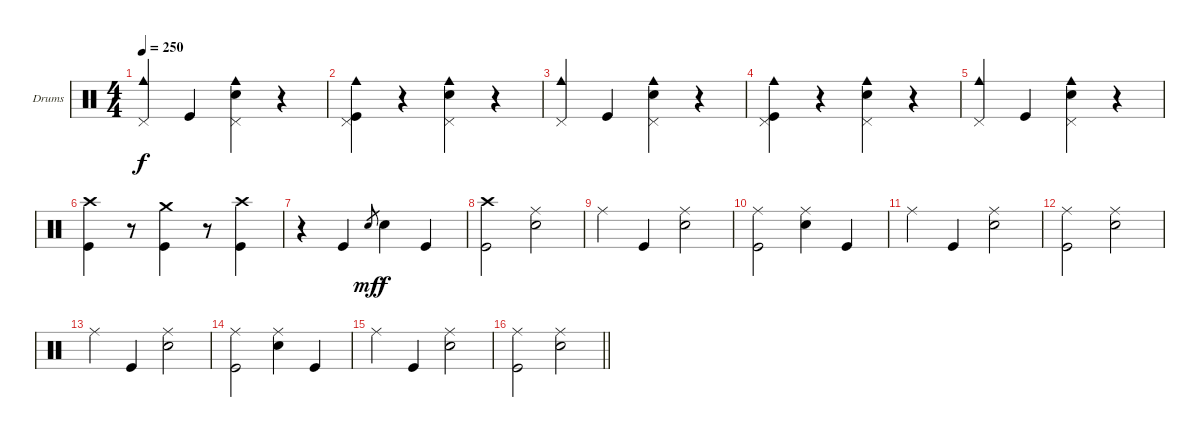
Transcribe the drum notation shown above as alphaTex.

\bracketExtendMode groupsimilarinstruments
\firstSystemTrackNameOrientation horizontal
\otherSystemsTrackNameOrientation horizontal
\track ("Drumkit" "Drums") {instrument percussion}
\staff {score}
\articulation defaults
\ts (4 4)
\tempo 250
\clef neutral
\ks c
("Cowbell medium (hit)" "Pedal Hi-Hat (hit)").4{dy f} "Kick (hit)".4 ("Cowbell medium (hit)" "Pedal Hi-Hat (hit)" "Snare (hit) 2").4 r.4 |
("Cowbell medium (hit)" "Pedal Hi-Hat (hit)" "Kick (hit)").4 r.4 ("Cowbell medium (hit)" "Pedal Hi-Hat (hit)" "Snare (hit) 2").4 r.4 |
("Cowbell medium (hit)" "Pedal Hi-Hat (hit)").4 "Kick (hit)".4 ("Cowbell medium (hit)" "Pedal Hi-Hat (hit)" "Snare (hit) 2").4 r.4 |
("Cowbell medium (hit)" "Pedal Hi-Hat (hit)" "Kick (hit)").4 r.4 ("Cowbell medium (hit)" "Pedal Hi-Hat (hit)" "Snare (hit) 2").4 r.4 |
("Cowbell medium (hit)" "Pedal Hi-Hat (hit)").4 "Kick (hit)".4 ("Cowbell medium (hit)" "Pedal Hi-Hat (hit)" "Snare (hit) 2").4 r.4 |
("Crash high (hit)" "Kick (hit)").4 r.8 ("Crash medium (hit)" "Kick (hit)").4 r.8 ("Crash high (hit)" "Kick (hit)").4 |
r.4 "Kick (hit)".4 "Snare (hit) 2".8{gr dy mf} "Snare (hit) 2".4{dy f} "Kick (hit)".4 |
("Crash high (hit)" "Kick (hit)").2 ("Ride (middle)" "Snare (hit) 2").2 |
"Ride (middle)".4 "Kick (hit)".4 ("Ride (middle)" "Snare (hit) 2").2 |
("Ride (middle)" "Kick (hit)").2 ("Ride (middle)" "Snare (hit) 2").4 "Kick (hit)".4 |
"Ride (middle)".4 "Kick (hit)".4 ("Ride (middle)" "Snare (hit) 2").2 |
("Ride (middle)" "Kick (hit)").2 ("Ride (middle)" "Snare (hit) 2").2 |
"Ride (middle)".4 "Kick (hit)".4 ("Ride (middle)" "Snare (hit) 2").2 |
("Ride (middle)" "Kick (hit)").2 ("Ride (middle)" "Snare (hit) 2").4 "Kick (hit)".4 |
"Ride (middle)".4 "Kick (hit)".4 ("Ride (middle)" "Snare (hit) 2").2 |
\barLineRight lightlight
("Ride (middle)" "Kick (hit)").2 ("Ride (middle)" "Snare (hit) 2").2
